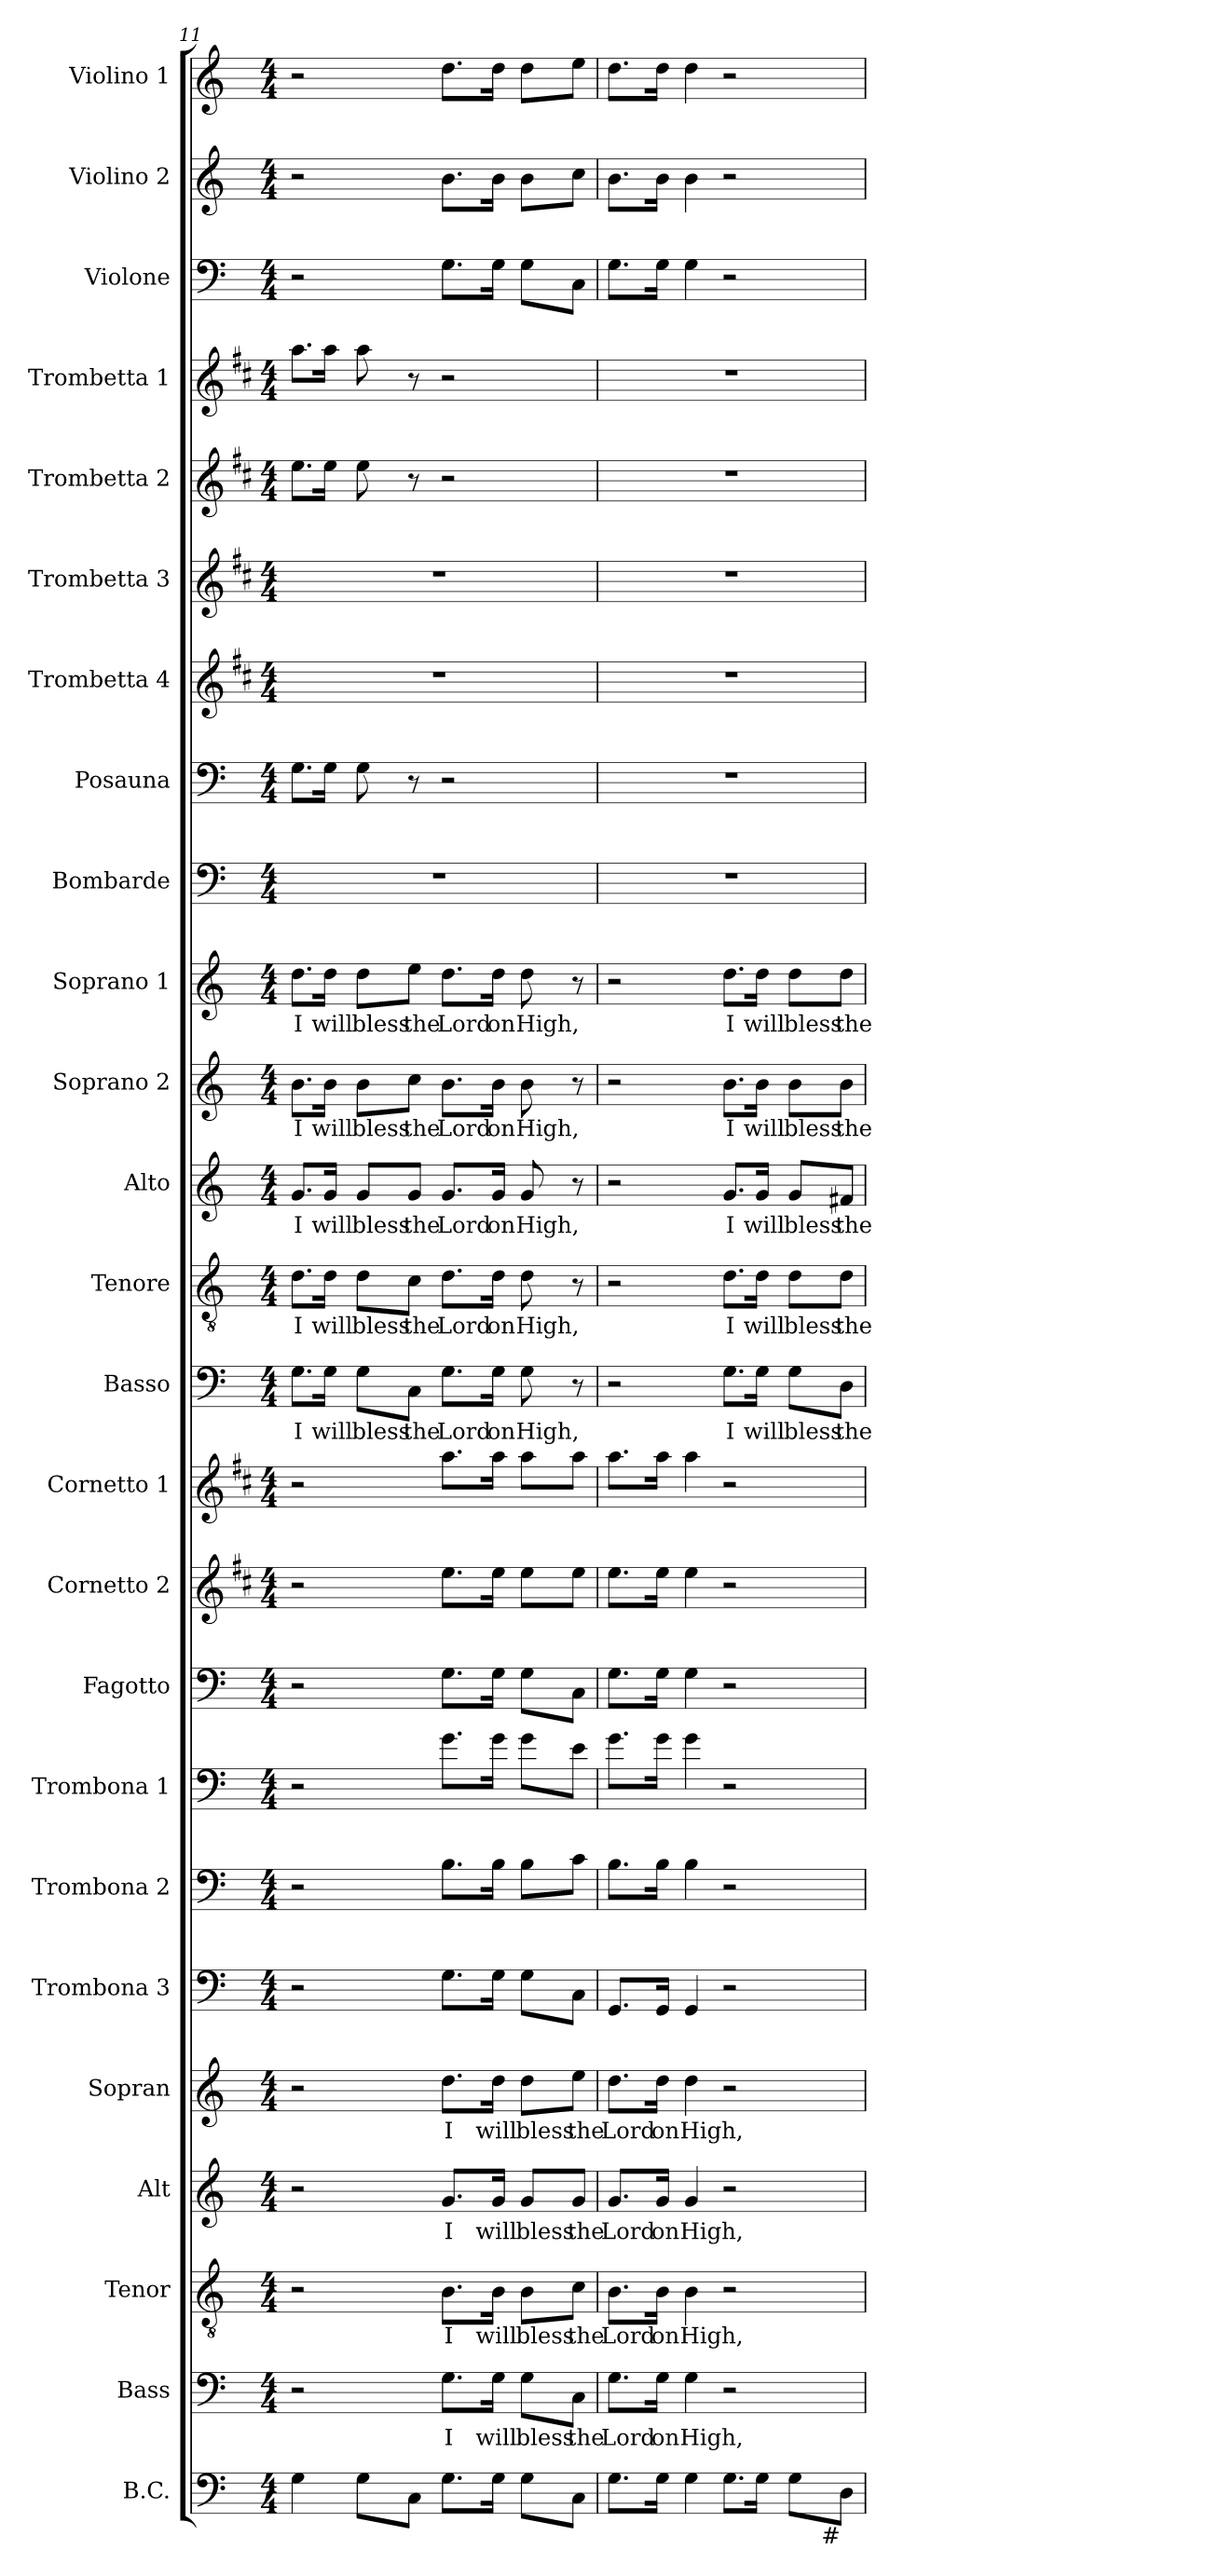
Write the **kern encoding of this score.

**kern	**kern	**text	**kern	**text	**kern	**text	**kern	**text	**kern	**kern	**kern	**kern	**kern	**kern	**kern	**text	**kern	**text	**kern	**text	**kern	**text	**kern	**text	**kern	**kern	**kern	**kern	**kern	**kern	**kern	**kern	**kern
*part25	*part24	*part24	*part23	*part23	*part22	*part22	*part21	*part21	*part20	*part19	*part18	*part17	*part16	*part15	*part14	*part14	*part13	*part13	*part12	*part12	*part11	*part11	*part10	*part10	*part9	*part8	*part7	*part6	*part5	*part4	*part3	*part2	*part1
*staff25	*staff24	*staff24	*staff23	*staff23	*staff22	*staff22	*staff21	*staff21	*staff20	*staff19	*staff18	*staff17	*staff16	*staff15	*staff14	*staff14	*staff13	*staff13	*staff12	*staff12	*staff11	*staff11	*staff10	*staff10	*staff9	*staff8	*staff7	*staff6	*staff5	*staff4	*staff3	*staff2	*staff1
*I"B.C.	*I"Bass	*	*I"Tenor	*	*I"Alt	*	*I"Sopran	*	*I"Trombona 3	*I"Trombona 2	*I"Trombona 1	*I"Fagotto	*I"Cornetto 2	*I"Cornetto 1	*I"Basso	*	*I"Tenore	*	*I"Alto	*	*I"Soprano 2	*	*I"Soprano 1	*	*I"Bombarde	*I"Posauna	*I"Trombetta 4	*I"Trombetta 3	*I"Trombetta 2	*I"Trombetta 1	*I"Violone	*I"Violino 2	*I"Violino 1
*I'B.C.	*I'B.	*	*I'T.	*	*I'A.	*	*I'S.	*	*I'Tbn. 2	*I'Tbn. 2	*I'Tbn. 1	*I'Fag.	*I'Cor. 2	*I'Cor. 1	*I'B.	*	*I'T.	*	*I'A.	*	*I'S.	*	*I'S.	*	*	*	*	*	*	*	*	*I'Vl. 2	*I'Vl. 1
!!LO:PB:g=z
*clefF4	*clefF4	*	*clefGv2	*	*clefG2	*	*clefG2	*	*clefF4	*clefF4	*clefF4	*clefF4	*clefG2	*clefG2	*clefF4	*	*clefGv2	*	*clefG2	*	*clefG2	*	*clefG2	*	*clefF4	*clefF4	*clefG2	*clefG2	*clefG2	*clefG2	*clefF4	*clefG2	*clefG2
*	*	*	*ITrd7c12	*	*	*	*	*	*	*	*	*	*ITrd1c2	*ITrd1c2	*	*	*ITrd7c12	*	*	*	*	*	*	*	*	*	*ITrd1c2	*ITrd1c2	*ITrd1c2	*ITrd1c2	*	*	*
*k[]	*k[]	*	*k[]	*	*k[]	*	*k[]	*	*k[]	*k[]	*k[]	*k[]	*k[]	*k[]	*k[]	*	*k[]	*	*k[]	*	*k[]	*	*k[]	*	*k[]	*k[]	*k[]	*k[]	*k[]	*k[]	*k[]	*k[]	*k[]
*C:	*C:	*	*C:	*	*C:	*	*C:	*	*C:	*C:	*C:	*C:	*C:	*C:	*C:	*	*C:	*	*C:	*	*C:	*	*C:	*	*C:	*C:	*C:	*C:	*C:	*C:	*C:	*C:	*C:
*M4/4	*M4/4	*	*M4/4	*	*M4/4	*	*M4/4	*	*M4/4	*M4/4	*M4/4	*M4/4	*M4/4	*M4/4	*M4/4	*	*M4/4	*	*M4/4	*	*M4/4	*	*M4/4	*	*M4/4	*M4/4	*M4/4	*M4/4	*M4/4	*M4/4	*M4/4	*M4/4	*M4/4
=11	=11	=11	=11	=11	=11	=11	=11	=11	=11	=11	=11	=11	=11	=11	=11	=11	=11	=11	=11	=11	=11	=11	=11	=11	=11	=11	=11	=11	=11	=11	=11	=11	=11
!	!	!	!	!	!	!	!	!	!	!	!	!	!	!	!	!LO:LY:b:color=#000000	!	!	!	!	!	!	!	!	!	!	!	!	!	!	!	!	!
!	!	!	!	!	!	!	!	!	!	!	!	!	!	!	!	!	!	!LO:LY:b:color=#000000	!	!	!	!	!	!	!	!	!	!	!	!	!	!	!
!	!	!	!	!	!	!	!	!	!	!	!	!	!	!	!	!	!	!	!	!LO:LY:b:color=#000000	!	!	!	!	!	!	!	!	!	!	!	!	!
!	!	!	!	!	!	!	!	!	!	!	!	!	!	!	!	!	!	!	!	!	!	!LO:LY:b:color=#000000	!	!	!	!	!	!	!	!	!	!	!
!	!	!	!	!	!	!	!	!	!	!	!	!	!	!	!	!	!	!	!	!	!	!	!	!LO:LY:b:color=#000000	!	!	!	!	!	!	!	!	!
4Gi\	2r	.	2r	.	2r	.	2r	.	2r	2r	2r	2r	2r	2r	8.Gi\L	I	8.Di\L	I	8.gi/L	I	8.bi\L	I	8.ddi\L	I	1r	8.Gi\L	1r	1r	8.ddi\L	8.ggi\L	2r	2r	2r
!	!	!	!	!	!	!	!	!	!	!	!	!	!	!	!	!LO:LY:b:color=#000000	!	!	!	!	!	!	!	!	!	!	!	!	!	!	!	!	!
!	!	!	!	!	!	!	!	!	!	!	!	!	!	!	!	!	!	!LO:LY:b:color=#000000	!	!	!	!	!	!	!	!	!	!	!	!	!	!	!
!	!	!	!	!	!	!	!	!	!	!	!	!	!	!	!	!	!	!	!	!LO:LY:b:color=#000000	!	!	!	!	!	!	!	!	!	!	!	!	!
!	!	!	!	!	!	!	!	!	!	!	!	!	!	!	!	!	!	!	!	!	!	!LO:LY:b:color=#000000	!	!	!	!	!	!	!	!	!	!	!
!	!	!	!	!	!	!	!	!	!	!	!	!	!	!	!	!	!	!	!	!	!	!	!	!LO:LY:b:color=#000000	!	!	!	!	!	!	!	!	!
.	.	.	.	.	.	.	.	.	.	.	.	.	.	.	16Gi\Jk	will	16Di\Jk	will	16gi/Jk	will	16bi\Jk	will	16ddi\Jk	will	.	16Gi\Jk	.	.	16ddi\Jk	16ggi\Jk	.	.	.
!	!	!	!	!	!	!	!	!	!	!	!	!	!	!	!	!LO:LY:b:color=#000000	!	!	!	!	!	!	!	!	!	!	!	!	!	!	!	!	!
!	!	!	!	!	!	!	!	!	!	!	!	!	!	!	!	!	!	!LO:LY:b:color=#000000	!	!	!	!	!	!	!	!	!	!	!	!	!	!	!
!	!	!	!	!	!	!	!	!	!	!	!	!	!	!	!	!	!	!	!	!LO:LY:b:color=#000000	!	!	!	!	!	!	!	!	!	!	!	!	!
!	!	!	!	!	!	!	!	!	!	!	!	!	!	!	!	!	!	!	!	!	!	!LO:LY:b:color=#000000	!	!	!	!	!	!	!	!	!	!	!
!	!	!	!	!	!	!	!	!	!	!	!	!	!	!	!	!	!	!	!	!	!	!	!	!LO:LY:b:color=#000000	!	!	!	!	!	!	!	!	!
8Gi\L	.	.	.	.	.	.	.	.	.	.	.	.	.	.	8Gi\L	bless	8Di\L	bless	8gi/L	bless	8bi\L	bless	8ddi\L	bless	.	8Gi\	.	.	8ddi\	8ggi\	.	.	.
!	!	!	!	!	!	!	!	!	!	!	!	!	!	!	!	!LO:LY:b:color=#000000	!	!	!	!	!	!	!	!	!	!	!	!	!	!	!	!	!
!	!	!	!	!	!	!	!	!	!	!	!	!	!	!	!	!	!	!LO:LY:b:color=#000000	!	!	!	!	!	!	!	!	!	!	!	!	!	!	!
!	!	!	!	!	!	!	!	!	!	!	!	!	!	!	!	!	!	!	!	!LO:LY:b:color=#000000	!	!	!	!	!	!	!	!	!	!	!	!	!
!	!	!	!	!	!	!	!	!	!	!	!	!	!	!	!	!	!	!	!	!	!	!LO:LY:b:color=#000000	!	!	!	!	!	!	!	!	!	!	!
!	!	!	!	!	!	!	!	!	!	!	!	!	!	!	!	!	!	!	!	!	!	!	!	!LO:LY:b:color=#000000	!	!	!	!	!	!	!	!	!
8Ci\J	.	.	.	.	.	.	.	.	.	.	.	.	.	.	8Ci\J	the	8Ci\J	the	8gi/J	the	8cci\J	the	8eei\J	the	.	8r	.	.	8r	8r	.	.	.
!	!	!LO:LY:b:color=#000000	!	!	!	!	!	!	!	!	!	!	!	!	!	!	!	!	!	!	!	!	!	!	!	!	!	!	!	!	!	!	!
!	!	!	!	!LO:LY:b:color=#000000	!	!	!	!	!	!	!	!	!	!	!	!	!	!	!	!	!	!	!	!	!	!	!	!	!	!	!	!	!
!	!	!	!	!	!	!LO:LY:b:color=#000000	!	!	!	!	!	!	!	!	!	!	!	!	!	!	!	!	!	!	!	!	!	!	!	!	!	!	!
!	!	!	!	!	!	!	!	!LO:LY:b:color=#000000	!	!	!	!	!	!	!	!	!	!	!	!	!	!	!	!	!	!	!	!	!	!	!	!	!
!	!	!	!	!	!	!	!	!	!	!	!	!	!	!	!	!LO:LY:b:color=#000000	!	!	!	!	!	!	!	!	!	!	!	!	!	!	!	!	!
!	!	!	!	!	!	!	!	!	!	!	!	!	!	!	!	!	!	!LO:LY:b:color=#000000	!	!	!	!	!	!	!	!	!	!	!	!	!	!	!
!	!	!	!	!	!	!	!	!	!	!	!	!	!	!	!	!	!	!	!	!LO:LY:b:color=#000000	!	!	!	!	!	!	!	!	!	!	!	!	!
!	!	!	!	!	!	!	!	!	!	!	!	!	!	!	!	!	!	!	!	!	!	!LO:LY:b:color=#000000	!	!	!	!	!	!	!	!	!	!	!
!	!	!	!	!	!	!	!	!	!	!	!	!	!	!	!	!	!	!	!	!	!	!	!	!LO:LY:b:color=#000000	!	!	!	!	!	!	!	!	!
8.Gi\L	8.Gi\L	I	8.BBi\L	I	8.gi/L	I	8.ddi\L	I	8.Gi\L	8.Bi\L	8.gi\L	8.Gi\L	8.ddi\L	8.ggi\L	8.Gi\L	Lord	8.Di\L	Lord	8.gi/L	Lord	8.bi\L	Lord	8.ddi\L	Lord	.	2r	.	.	2r	2r	8.Gi\L	8.bi\L	8.ddi\L
!	!	!LO:LY:b:color=#000000	!	!	!	!	!	!	!	!	!	!	!	!	!	!	!	!	!	!	!	!	!	!	!	!	!	!	!	!	!	!	!
!	!	!	!	!LO:LY:b:color=#000000	!	!	!	!	!	!	!	!	!	!	!	!	!	!	!	!	!	!	!	!	!	!	!	!	!	!	!	!	!
!	!	!	!	!	!	!LO:LY:b:color=#000000	!	!	!	!	!	!	!	!	!	!	!	!	!	!	!	!	!	!	!	!	!	!	!	!	!	!	!
!	!	!	!	!	!	!	!	!LO:LY:b:color=#000000	!	!	!	!	!	!	!	!	!	!	!	!	!	!	!	!	!	!	!	!	!	!	!	!	!
!	!	!	!	!	!	!	!	!	!	!	!	!	!	!	!	!LO:LY:b:color=#000000	!	!	!	!	!	!	!	!	!	!	!	!	!	!	!	!	!
!	!	!	!	!	!	!	!	!	!	!	!	!	!	!	!	!	!	!LO:LY:b:color=#000000	!	!	!	!	!	!	!	!	!	!	!	!	!	!	!
!	!	!	!	!	!	!	!	!	!	!	!	!	!	!	!	!	!	!	!	!LO:LY:b:color=#000000	!	!	!	!	!	!	!	!	!	!	!	!	!
!	!	!	!	!	!	!	!	!	!	!	!	!	!	!	!	!	!	!	!	!	!	!LO:LY:b:color=#000000	!	!	!	!	!	!	!	!	!	!	!
!	!	!	!	!	!	!	!	!	!	!	!	!	!	!	!	!	!	!	!	!	!	!	!	!LO:LY:b:color=#000000	!	!	!	!	!	!	!	!	!
16Gi\Jk	16Gi\Jk	will	16BBi\Jk	will	16gi/Jk	will	16ddi\Jk	will	16Gi\Jk	16Bi\Jk	16gi\Jk	16Gi\Jk	16ddi\Jk	16ggi\Jk	16Gi\Jk	on	16Di\Jk	on	16gi/Jk	on	16bi\Jk	on	16ddi\Jk	on	.	.	.	.	.	.	16Gi\Jk	16bi\Jk	16ddi\Jk
!	!	!LO:LY:b:color=#000000	!	!	!	!	!	!	!	!	!	!	!	!	!	!	!	!	!	!	!	!	!	!	!	!	!	!	!	!	!	!	!
!	!	!	!	!LO:LY:b:color=#000000	!	!	!	!	!	!	!	!	!	!	!	!	!	!	!	!	!	!	!	!	!	!	!	!	!	!	!	!	!
!	!	!	!	!	!	!LO:LY:b:color=#000000	!	!	!	!	!	!	!	!	!	!	!	!	!	!	!	!	!	!	!	!	!	!	!	!	!	!	!
!	!	!	!	!	!	!	!	!LO:LY:b:color=#000000	!	!	!	!	!	!	!	!	!	!	!	!	!	!	!	!	!	!	!	!	!	!	!	!	!
!	!	!	!	!	!	!	!	!	!	!	!	!	!	!	!	!LO:LY:b:color=#000000	!	!	!	!	!	!	!	!	!	!	!	!	!	!	!	!	!
!	!	!	!	!	!	!	!	!	!	!	!	!	!	!	!	!	!	!LO:LY:b:color=#000000	!	!	!	!	!	!	!	!	!	!	!	!	!	!	!
!	!	!	!	!	!	!	!	!	!	!	!	!	!	!	!	!	!	!	!	!LO:LY:b:color=#000000	!	!	!	!	!	!	!	!	!	!	!	!	!
!	!	!	!	!	!	!	!	!	!	!	!	!	!	!	!	!	!	!	!	!	!	!LO:LY:b:color=#000000	!	!	!	!	!	!	!	!	!	!	!
!	!	!	!	!	!	!	!	!	!	!	!	!	!	!	!	!	!	!	!	!	!	!	!	!LO:LY:b:color=#000000	!	!	!	!	!	!	!	!	!
8Gi\L	8Gi\L	bless	8BBi\L	bless	8gi/L	bless	8ddi\L	bless	8Gi\L	8Bi\L	8gi\L	8Gi\L	8ddi\L	8ggi\L	8Gi\	High,	8Di\	High,	8gi/	High,	8bi\	High,	8ddi\	High,	.	.	.	.	.	.	8Gi\L	8bi\L	8ddi\L
!	!	!LO:LY:b:color=#000000	!	!	!	!	!	!	!	!	!	!	!	!	!	!	!	!	!	!	!	!	!	!	!	!	!	!	!	!	!	!	!
!	!	!	!	!LO:LY:b:color=#000000	!	!	!	!	!	!	!	!	!	!	!	!	!	!	!	!	!	!	!	!	!	!	!	!	!	!	!	!	!
!	!	!	!	!	!	!LO:LY:b:color=#000000	!	!	!	!	!	!	!	!	!	!	!	!	!	!	!	!	!	!	!	!	!	!	!	!	!	!	!
!	!	!	!	!	!	!	!	!LO:LY:b:color=#000000	!	!	!	!	!	!	!	!	!	!	!	!	!	!	!	!	!	!	!	!	!	!	!	!	!
8Ci\J	8Ci\J	the	8Ci\J	the	8gi/J	the	8eei\J	the	8Ci\J	8ci\J	8ei\J	8Ci\J	8ddi\J	8ggi\J	8r	.	8r	.	8r	.	8r	.	8r	.	.	.	.	.	.	.	8Ci\J	8cci\J	8eei\J
=12	=12	=12	=12	=12	=12	=12	=12	=12	=12	=12	=12	=12	=12	=12	=12	=12	=12	=12	=12	=12	=12	=12	=12	=12	=12	=12	=12	=12	=12	=12	=12	=12	=12
!	!	!LO:LY:b:color=#000000	!	!	!	!	!	!	!	!	!	!	!	!	!	!	!	!	!	!	!	!	!	!	!	!	!	!	!	!	!	!	!
!	!	!	!	!LO:LY:b:color=#000000	!	!	!	!	!	!	!	!	!	!	!	!	!	!	!	!	!	!	!	!	!	!	!	!	!	!	!	!	!
!	!	!	!	!	!	!LO:LY:b:color=#000000	!	!	!	!	!	!	!	!	!	!	!	!	!	!	!	!	!	!	!	!	!	!	!	!	!	!	!
!	!	!	!	!	!	!	!	!LO:LY:b:color=#000000	!	!	!	!	!	!	!	!	!	!	!	!	!	!	!	!	!	!	!	!	!	!	!	!	!
8.Gi\L	8.Gi\L	Lord	8.BBi\L	Lord	8.gi/L	Lord	8.ddi\L	Lord	8.GGi/L	8.Bi\L	8.gi\L	8.Gi\L	8.ddi\L	8.ggi\L	2r	.	2r	.	2r	.	2r	.	2r	.	1r	1r	1r	1r	1r	1r	8.Gi\L	8.bi\L	8.ddi\L
!	!	!LO:LY:b:color=#000000	!	!	!	!	!	!	!	!	!	!	!	!	!	!	!	!	!	!	!	!	!	!	!	!	!	!	!	!	!	!	!
!	!	!	!	!LO:LY:b:color=#000000	!	!	!	!	!	!	!	!	!	!	!	!	!	!	!	!	!	!	!	!	!	!	!	!	!	!	!	!	!
!	!	!	!	!	!	!LO:LY:b:color=#000000	!	!	!	!	!	!	!	!	!	!	!	!	!	!	!	!	!	!	!	!	!	!	!	!	!	!	!
!	!	!	!	!	!	!	!	!LO:LY:b:color=#000000	!	!	!	!	!	!	!	!	!	!	!	!	!	!	!	!	!	!	!	!	!	!	!	!	!
16Gi\Jk	16Gi\Jk	on	16BBi\Jk	on	16gi/Jk	on	16ddi\Jk	on	16GGi/Jk	16Bi\Jk	16gi\Jk	16Gi\Jk	16ddi\Jk	16ggi\Jk	.	.	.	.	.	.	.	.	.	.	.	.	.	.	.	.	16Gi\Jk	16bi\Jk	16ddi\Jk
!	!	!LO:LY:b:color=#000000	!	!	!	!	!	!	!	!	!	!	!	!	!	!	!	!	!	!	!	!	!	!	!	!	!	!	!	!	!	!	!
!	!	!	!	!LO:LY:b:color=#000000	!	!	!	!	!	!	!	!	!	!	!	!	!	!	!	!	!	!	!	!	!	!	!	!	!	!	!	!	!
!	!	!	!	!	!	!LO:LY:b:color=#000000	!	!	!	!	!	!	!	!	!	!	!	!	!	!	!	!	!	!	!	!	!	!	!	!	!	!	!
!	!	!	!	!	!	!	!	!LO:LY:b:color=#000000	!	!	!	!	!	!	!	!	!	!	!	!	!	!	!	!	!	!	!	!	!	!	!	!	!
4Gi\	4Gi\	High,	4BBi\	High,	4gi/	High,	4ddi\	High,	4GGi/	4Bi\	4gi\	4Gi\	4ddi\	4ggi\	.	.	.	.	.	.	.	.	.	.	.	.	.	.	.	.	4Gi\	4bi\	4ddi\
!	!	!	!	!	!	!	!	!	!	!	!	!	!	!	!	!LO:LY:b:color=#000000	!	!	!	!	!	!	!	!	!	!	!	!	!	!	!	!	!
!	!	!	!	!	!	!	!	!	!	!	!	!	!	!	!	!	!	!LO:LY:b:color=#000000	!	!	!	!	!	!	!	!	!	!	!	!	!	!	!
!	!	!	!	!	!	!	!	!	!	!	!	!	!	!	!	!	!	!	!	!LO:LY:b:color=#000000	!	!	!	!	!	!	!	!	!	!	!	!	!
!	!	!	!	!	!	!	!	!	!	!	!	!	!	!	!	!	!	!	!	!	!	!LO:LY:b:color=#000000	!	!	!	!	!	!	!	!	!	!	!
!	!	!	!	!	!	!	!	!	!	!	!	!	!	!	!	!	!	!	!	!	!	!	!	!LO:LY:b:color=#000000	!	!	!	!	!	!	!	!	!
8.Gi\L	2r	.	2r	.	2r	.	2r	.	2r	2r	2r	2r	2r	2r	8.Gi\L	I	8.Di\L	I	8.gi/L	I	8.bi\L	I	8.ddi\L	I	.	.	.	.	.	.	2r	2r	2r
!	!	!	!	!	!	!	!	!	!	!	!	!	!	!	!	!LO:LY:b:color=#000000	!	!	!	!	!	!	!	!	!	!	!	!	!	!	!	!	!
!	!	!	!	!	!	!	!	!	!	!	!	!	!	!	!	!	!	!LO:LY:b:color=#000000	!	!	!	!	!	!	!	!	!	!	!	!	!	!	!
!	!	!	!	!	!	!	!	!	!	!	!	!	!	!	!	!	!	!	!	!LO:LY:b:color=#000000	!	!	!	!	!	!	!	!	!	!	!	!	!
!	!	!	!	!	!	!	!	!	!	!	!	!	!	!	!	!	!	!	!	!	!	!LO:LY:b:color=#000000	!	!	!	!	!	!	!	!	!	!	!
!	!	!	!	!	!	!	!	!	!	!	!	!	!	!	!	!	!	!	!	!	!	!	!	!LO:LY:b:color=#000000	!	!	!	!	!	!	!	!	!
16Gi\Jk	.	.	.	.	.	.	.	.	.	.	.	.	.	.	16Gi\Jk	will	16Di\Jk	will	16gi/Jk	will	16bi\Jk	will	16ddi\Jk	will	.	.	.	.	.	.	.	.	.
!	!	!	!	!	!	!	!	!	!	!	!	!	!	!	!	!LO:LY:b:color=#000000	!	!	!	!	!	!	!	!	!	!	!	!	!	!	!	!	!
!	!	!	!	!	!	!	!	!	!	!	!	!	!	!	!	!	!	!LO:LY:b:color=#000000	!	!	!	!	!	!	!	!	!	!	!	!	!	!	!
!	!	!	!	!	!	!	!	!	!	!	!	!	!	!	!	!	!	!	!	!LO:LY:b:color=#000000	!	!	!	!	!	!	!	!	!	!	!	!	!
!	!	!	!	!	!	!	!	!	!	!	!	!	!	!	!	!	!	!	!	!	!	!LO:LY:b:color=#000000	!	!	!	!	!	!	!	!	!	!	!
!	!	!	!	!	!	!	!	!	!	!	!	!	!	!	!	!	!	!	!	!	!	!	!	!LO:LY:b:color=#000000	!	!	!	!	!	!	!	!	!
8Gi\L	.	.	.	.	.	.	.	.	.	.	.	.	.	.	8Gi\L	bless	8Di\L	bless	8gi/L	bless	8bi\L	bless	8ddi\L	bless	.	.	.	.	.	.	.	.	.
!	!	!	!	!	!	!	!	!	!	!	!	!	!	!	!	!LO:LY:b:color=#000000	!	!	!	!	!	!	!	!	!	!	!	!	!	!	!	!	!
!	!	!	!	!	!	!	!	!	!	!	!	!	!	!	!	!	!	!LO:LY:b:color=#000000	!	!	!	!	!	!	!	!	!	!	!	!	!	!	!
!	!	!	!	!	!	!	!	!	!	!	!	!	!	!	!	!	!	!	!	!LO:LY:b:color=#000000	!	!	!	!	!	!	!	!	!	!	!	!	!
!	!	!	!	!	!	!	!	!	!	!	!	!	!	!	!	!	!	!	!	!	!	!LO:LY:b:color=#000000	!	!	!	!	!	!	!	!	!	!	!
!LO:TX:b:rj:t=#	!	!	!	!	!	!	!	!	!	!	!	!	!	!	!	!	!	!	!	!	!	!	!	!	!	!	!	!	!	!	!	!	!
!	!	!	!	!	!	!	!	!	!	!	!	!	!	!	!	!	!	!	!	!	!	!	!	!LO:LY:b:color=#000000	!	!	!	!	!	!	!	!	!
8Di\J	.	.	.	.	.	.	.	.	.	.	.	.	.	.	8Di\J	the	8Di\J	the	8f#Xi/J	the	8bi\J	the	8ddi\J	the	.	.	.	.	.	.	.	.	.
=	=	=	=	=	=	=	=	=	=	=	=	=	=	=	=	=	=	=	=	=	=	=	=	=	=	=	=	=	=	=	=	=	=
*-	*-	*-	*-	*-	*-	*-	*-	*-	*-	*-	*-	*-	*-	*-	*-	*-	*-	*-	*-	*-	*-	*-	*-	*-	*-	*-	*-	*-	*-	*-	*-	*-	*-
